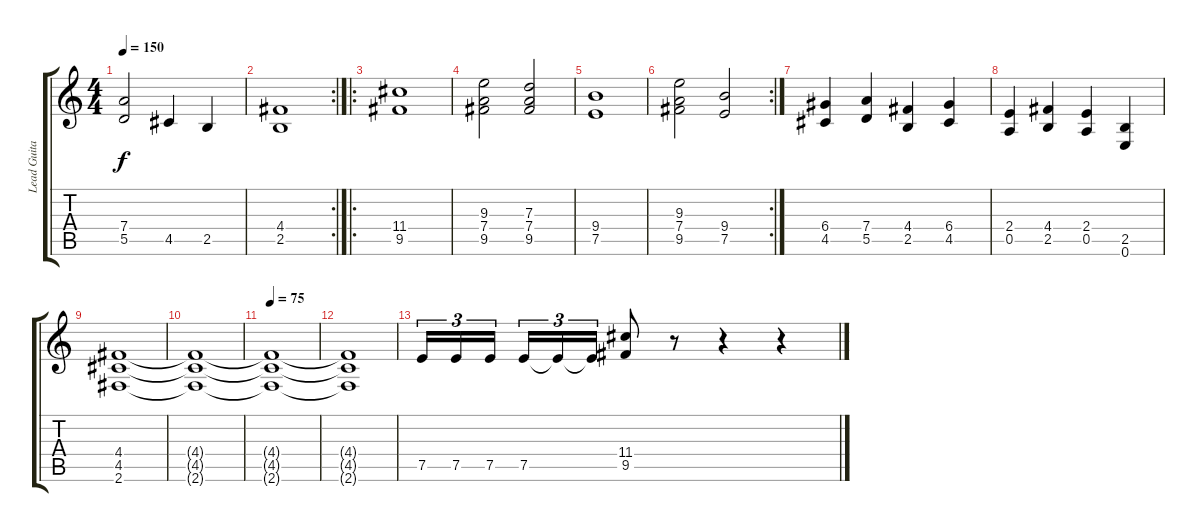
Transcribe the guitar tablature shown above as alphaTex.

\track ("Lead Guitar" "Lead Guita") {instrument overdrivenguitar}
\staff {score tabs}
\tuning (E4 B3 G3 D3 A2 E2) {hide}
\ts (4 4)
\tempo 150
\clef g2
\ks c
(7.4 5.5).2{dy f} 4.5.4 2.5.4 |
\rc 2
(4.4 2.5).1 |
\ro
(11.4 9.5).1 |
(9.3 7.4 9.5).2 (7.3 7.4 9.5).2 |
(9.4 7.5).1 |
\rc 2
(9.3 7.4 9.5).2 (9.4 7.5).2 |
(6.4 4.5).4 (7.4 5.5).4 (4.4 2.5).4 (6.4 4.5).4 |
(2.4 0.5).4 (4.4 2.5).4 (2.4 0.5).4 (2.5 0.6).4 |
(4.4 4.5 2.6).1 |
(4.4{t} 4.5{t} 2.6{t}).1 |
\tempo 75
(4.4{t} 4.5{t} 2.6{t}).1 |
(4.4{t} 4.5{t} 2.6{t}).1 |
7.5.16{tu (3 2)} 7.5.16{tu (3 2)} 7.5.16{tu (3 2)} 7.5.16{tu (3 2)} 7.5{t}.16{tu (3 2)} 7.5{t}.16{tu (3 2)} (11.4 9.5).8 r.8 r.4 r.4
